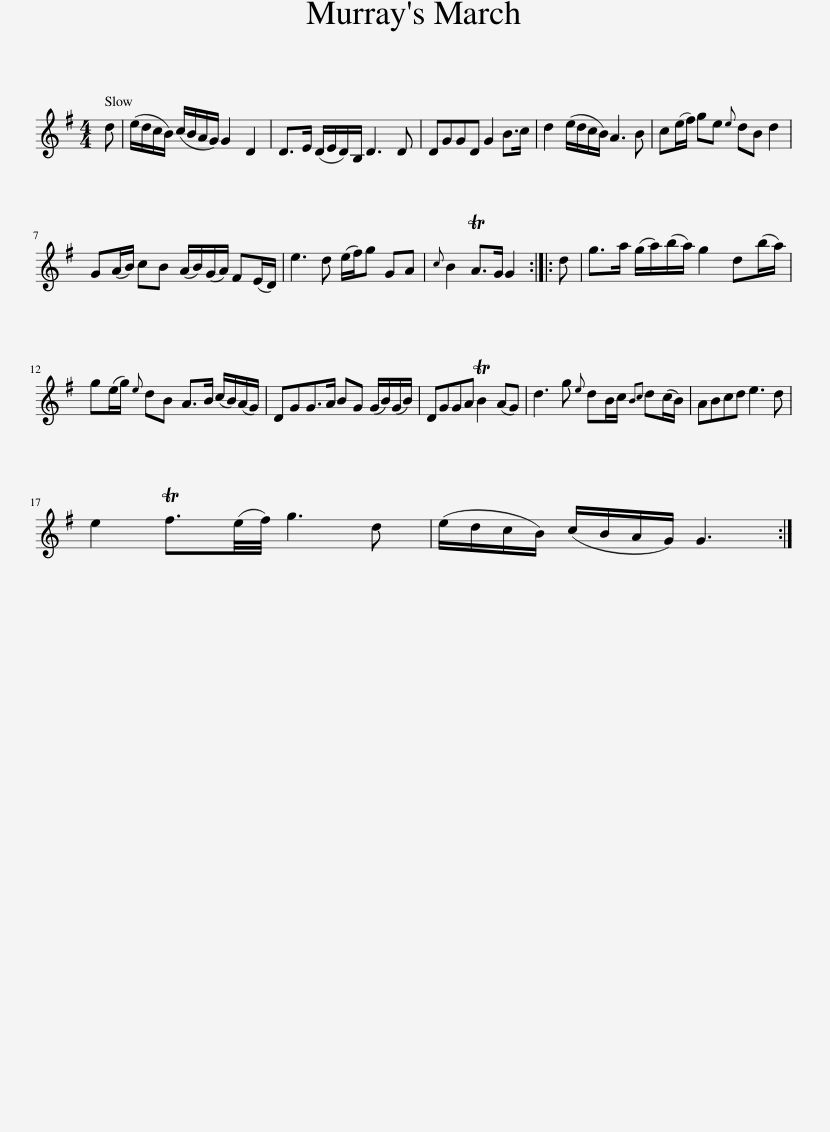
X:1
L:1/8
M:4/4
I:linebreak $
K:G
V:1 treble
V:1
 d | (e/d/c/B/) (c/B/A/G/) G2 D2 | D>E (D/E/D/)B,/ D3 D | DGGD G2 B>c | d2 (e/d/c/B/) A3 B | %5
 c(e/f/) ge{e} dB d2 |$ G(A/B/) cB (A/B/)(G/A/) F(E/D/) | e3 d (e/f/)g GA |{c} B2 TA>G G2 :: d | %10
 g>a (g/a/)(b/a/) g2 d(b/a/) |$ g(e/g/){e} dB A>B (c/B/)(A/G/) | DGG>A BG (G/B/)(G/B/) | DGGA TB2 (AG) | d3 g{e} dB/c/{Bc} d(c/B/) | %15
 ABcd e3 d |$ e2 Tf3/2(e/4f/4) g3 d | (e/d/c/B/) (c/B/A/G/) G3 :| %18
